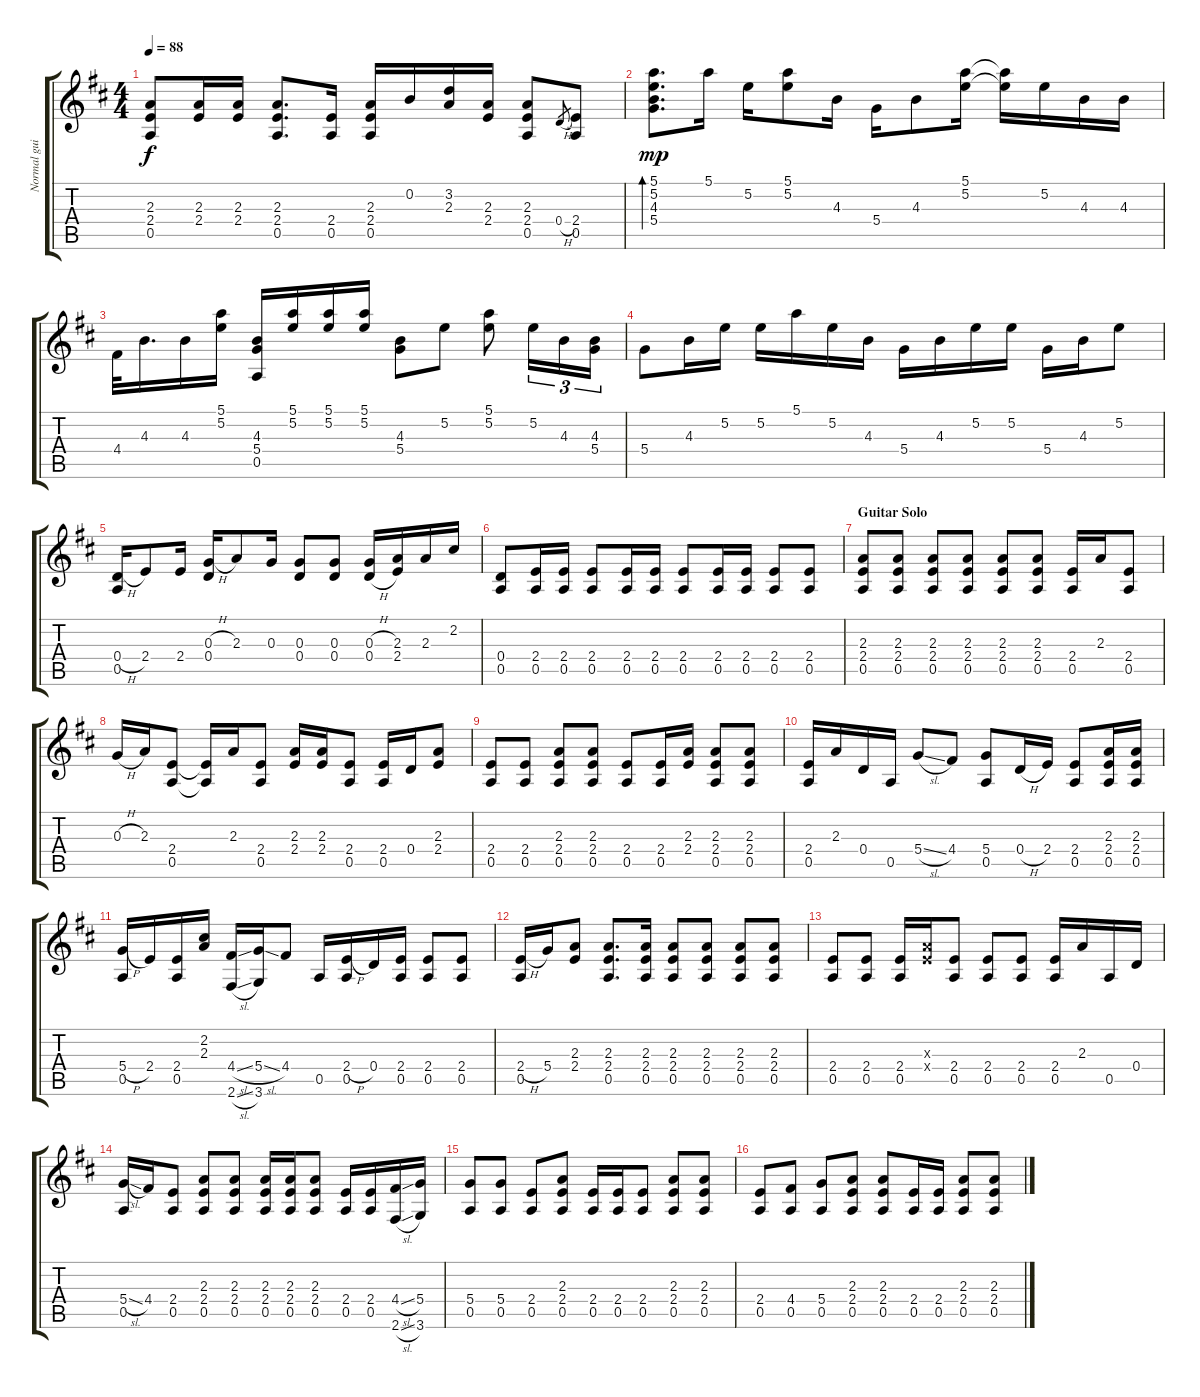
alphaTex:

\track ("Normal guitar (Jimi Hendrix)" "Normal gui") {instrument overdrivenguitar}
\staff {score tabs}
\tuning (E4 B3 G3 D3 A2 E2) {hide}
\ts (4 4)
\tempo 88
\clef g2
\ks d
(2.3 2.4 0.5).8{dy f} (2.3 2.4).16 (2.3 2.4).16 (2.3 2.4 0.5).8{d} (2.4 0.5).16 (2.3 2.4 0.5).16 0.2.16 (3.2 2.3).16 (2.3 2.4).16 (2.3 2.4 0.5).8 0.4{h}.8{gr} (2.4 0.5).8 |
(5.1 5.2 4.3 5.4).8{d bd 30 dy mp} 5.1.16 5.2.16 (5.1 5.2).8 4.3.16 5.4.16 4.3.8 (5.1 5.2).16 (5.1{t} 5.2{t}).16 5.2.16 4.3.16 4.3.16 |
4.4.32 4.3.16{d} 4.3.16 (5.1 5.2).16 (4.3 5.4 0.5).16 (5.1 5.2).16 (5.1 5.2).16 (5.1 5.2).16 (4.3 5.4).8 5.2.8 (5.1 5.2).8 5.2.16{tu (3 2)} 4.3.16{tu (3 2)} (4.3 5.4).16{tu (3 2)} |
5.4.8 4.3.16 5.2.16 5.2.16 5.1.16 5.2.16 4.3.16 5.4.16 4.3.16 5.2.16 5.2.16 5.4.16 4.3.16 5.2.8 |
(0.4{h} 0.5).16 2.4.8 2.4.16 (0.3{h} 0.4).16 2.3.8 0.3.16 (0.3 0.4).8 (0.3 0.4).8 (0.3{h} 0.4{h}).16 (2.3 2.4).16 2.3.16 2.2.16 |
(0.4 0.5).8 (2.4 0.5).16 (2.4 0.5).16 (2.4 0.5).8 (2.4 0.5).16 (2.4 0.5).16 (2.4 0.5).8 (2.4 0.5).16 (2.4 0.5).16 (2.4 0.5).8 (2.4 0.5).8 |
\section ("" "Guitar Solo")
(2.3 2.4 0.5).8 (2.3 2.4 0.5).8 (2.3 2.4 0.5).8 (2.3 2.4 0.5).8 (2.3 2.4 0.5).8 (2.3 2.4 0.5).8 (2.4 0.5).16 2.3.16 (2.4 0.5).8 |
0.3{h}.16 2.3.16 (2.4 0.5).8 (2.4{t} 0.5{t}).16 2.3.16 (2.4 0.5).8 (2.3 2.4).16 (2.3 2.4).16 (2.4 0.5).8 (2.4 0.5).16 0.4.16 (2.3 2.4).8 |
(2.4 0.5).8 (2.4 0.5).8 (2.3 2.4 0.5).8 (2.3 2.4 0.5).8 (2.4 0.5).8 (2.4 0.5).16 (2.3 2.4).16 (2.3 2.4 0.5).8 (2.3 2.4 0.5).8 |
(2.4 0.5).16 2.3.16 0.4.16 0.5.16 5.4{sl}.8 4.4.8 (5.4 0.5).8 0.4{h}.16 2.4.16 (2.4 0.5).8 (2.3 2.4 0.5).16 (2.3 2.4 0.5).16 |
(5.4{h} 0.5).16 2.4.16 (2.4 0.5).16 (2.2 2.3).16 (4.4{sl} 2.6{sl}).16 (5.4{sl} 3.6).16 4.4.8 0.5.16 (2.4{h} 0.5).16 0.4.16 (2.4 0.5).16 (2.4 0.5).8 (2.4 0.5).8 |
(2.4{h} 0.5).16 5.4.16 (2.3 2.4).8 (2.3 2.4 0.5).8{d} (2.3 2.4 0.5).16 (2.3 2.4 0.5).8 (2.3 2.4 0.5).8 (2.3 2.4 0.5).8 (2.3 2.4 0.5).8 |
(2.4 0.5).8 (2.4 0.5).8 (2.4 0.5).16 (2.3{x} 2.4{x}).16 (2.4 0.5).8 (2.4 0.5).8 (2.4 0.5).8 (2.4 0.5).16 2.3.16 0.5.16 0.4.16 |
(5.4{sl} 0.5).16 4.4.16 (2.4 0.5).8 (2.3 2.4 0.5).8 (2.3 2.4 0.5).8 (2.3 2.4 0.5).16 (2.3 2.4 0.5).16 (2.3 2.4 0.5).8 (2.4 0.5).16 (2.4 0.5).16 (4.4{sl} 2.6{sl}).16 (5.4 3.6).16 |
(5.4 0.5).8 (5.4 0.5).8 (2.4 0.5).8 (2.3 2.4 0.5).8 (2.4 0.5).16 (2.4 0.5).16 (2.4 0.5).8 (2.3 2.4 0.5).8 (2.3 2.4 0.5).8 |
(2.4 0.5).8 (4.4 0.5).8 (5.4 0.5).8 (2.3 2.4 0.5).8 (2.3 2.4 0.5).8 (2.4 0.5).16 (2.4 0.5).16 (2.3 2.4 0.5).8 (2.3 2.4 0.5).8
